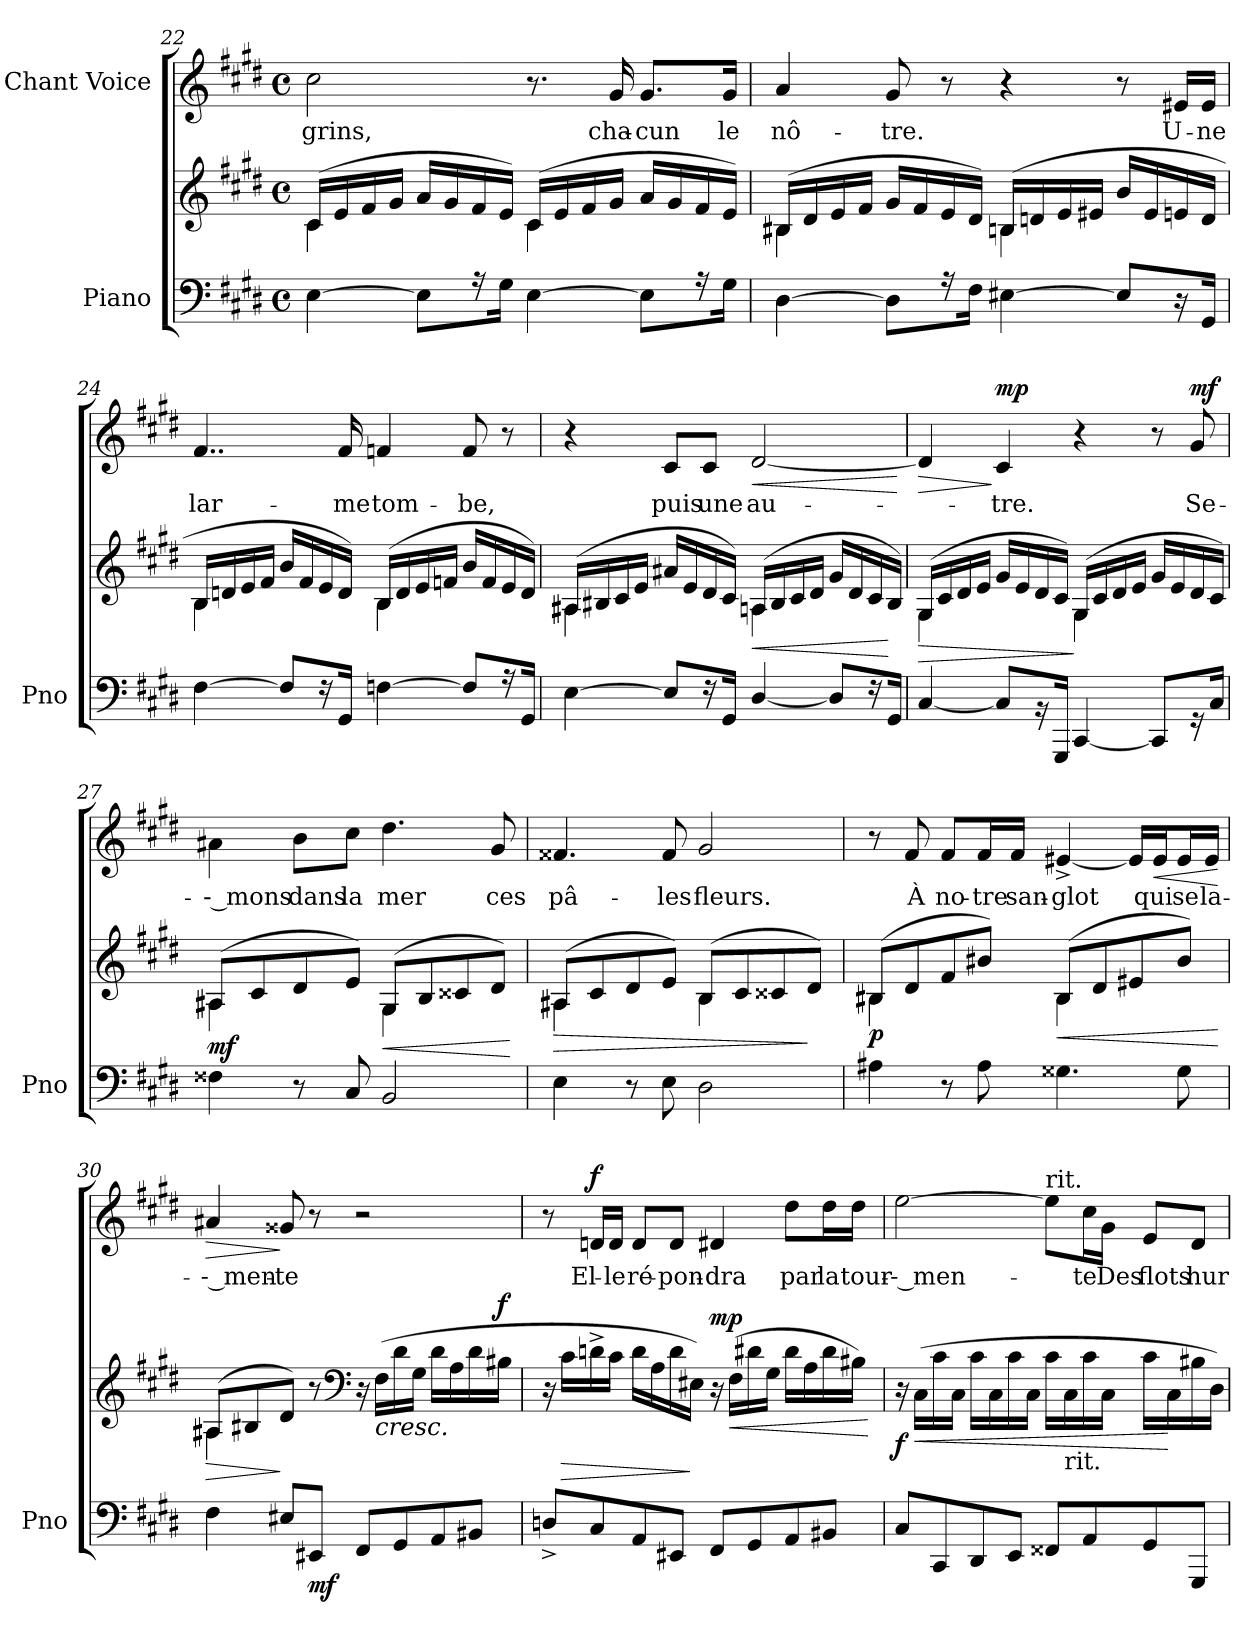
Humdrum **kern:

**kern	**kern	**dynam	**kern	**text	**dynam
*part2	*part2	*part2	*part1	*part1	*part1
*staff3	*staff2	*staff2/3	*staff1	*staff1	*staff1
*I"Piano	*	*	*I"Chant Voice	*	*
*I'Pno	*	*	*	*	*
*clefF4	*clefG2	*	*clefG2	*	*
*k[f#c#g#d#]	*k[f#c#g#d#]	*	*k[f#c#g#d#]	*	*
*M4/4	*M4/4	*	*M4/4	*	*
*met(c)	*met(c)	*	*met(c)	*	*
=22	=22	=22	=22	=22	=22
*	*^	*	*	*	*
!	!	!	!	!	!LO:LY:b	!
[4E\	(<16c#/LL	4c#\	.	2cc#\	-grins,	.
.	16e/	.	.	.	.	.
.	16f#/	.	.	.	.	.
.	16g#/JJ	.	.	.	.	.
8E\L]	16a/LL	4ryy	.	.	.	.
.	16g#/	.	.	.	.	.
16rA	16f#/	.	.	.	.	.
16G#\Jk	16e/JJ)	.	.	.	.	.
[4E\	(<16c#/LL	4c#\	.	8.r	.	.
.	16e/	.	.	.	.	.
.	16f#/	.	.	.	.	.
!	!	!	!	!	!LO:LY:b	!
.	16g#/JJ	.	.	16g#/	cha-	.
!	!	!	!	!	!LO:LY:b	!
8E\L]	16a/LL	4ryy	.	8.g#/L	-cun	.
.	16g#/	.	.	.	.	.
16rA	16f#/	.	.	.	.	.
!	!	!	!	!	!LO:LY:b	!
16G#\Jk	16e/JJ)	.	.	16g#/Jk	le	.
!!LO:PB:g=z
=23	=23	=23	=23	=23	=23	=23
!	!	!	!	!	!LO:LY:b	!
[4D#\	(<16B#X/LL	4B#\	.	4a/	nô-	.
.	16d#/	.	.	.	.	.
.	16e/	.	.	.	.	.
.	16f#/JJ	.	.	.	.	.
!	!	!	!	!	!LO:LY:b	!
8D#\L]	16g#/LL	4ryy	.	8g#/	-tre.	.
.	16f#/	.	.	.	.	.
16rA	16e/	.	.	8r	.	.
16F#\Jk	16d#/JJ)	.	.	.	.	.
[4E#X\	(<16Bn/LL	4B\	.	4r	.	.
.	16dn/	.	.	.	.	.
.	16e/	.	.	.	.	.
.	16e#X/JJ	.	.	.	.	.
8E#/L]	16b/LL	4ryy	.	8r	.	.
.	16e#/	.	.	.	.	.
!	!	!	!	!	!LO:LY:b	!
16r	16en/	.	.	16e#X/LL	U-	.
!	!	!	!	!	!LO:LY:b	!
16GG#/Jk	16d/JJ	.	.	16e#/JJ	-ne	.
=24	=24	=24	=24	=24	=24	=24
!	!	!	!	!	!LO:LY:b	!
[4F#\	16B/LL	4B\	.	4..f#/	lar-	.
.	16dn/	.	.	.	.	.
.	16e/	.	.	.	.	.
.	16f#/JJ	.	.	.	.	.
8F#/L]	16b/LL	4ryy	.	.	.	.
.	16f#/	.	.	.	.	.
16rF	16e/	.	.	.	.	.
!	!	!	!	!	!LO:LY:b	!
16GG#/Jk	16d/JJ)	.	.	16f#/	-me	.
!	!	!	!	!	!LO:LY:b	!
[4Fn\	(<16B/LL	4B\	.	4fn/	tom-	.
.	16d/	.	.	.	.	.
.	16e/	.	.	.	.	.
.	16fn/JJ	.	.	.	.	.
!	!	!	!	!	!LO:LY:b	!
8F/L]	16b/LL	4ryy	.	8f/	-be,	.
.	16f/	.	.	.	.	.
16rA	16e/	.	.	8r	.	.
16GG#/Jk	16d/JJ)	.	.	.	.	.
!!LO:LB:g=z
=25	=25	=25	=25	=25	=25	=25
[4E\	(<16A#X/LL	4A#\	.	4r	.	.
.	16B#X/	.	.	.	.	.
.	16c#/	.	.	.	.	.
.	16e/JJ	.	.	.	.	.
!	!	!	!	!	!LO:LY:b	!
8E/L]	16a#X/LL	4ryy	.	8c#/L	puis	.
.	16e/	.	.	.	.	.
!	!	!	!	!	!LO:LY:b	!
16rF	16d#/	.	.	8c#/J	une	.
16GG#/Jk	16c#/JJ)	.	.	.	.	.
!	!	!	!LO:HP:b	!	!LO:LY:b	!LO:HP:b
[4D#/	(<16An/LL	4A\	<	[2d#/	au-	<
.	16B#/	.	.	.	.	.
.	16c#/	.	.	.	.	.
.	16d#/JJ	.	.	.	.	.
8D#/L]	16g#/LL	4ryy	.	.	.	.
.	16d#/	.	.	.	.	.
16rF	16c#/	.	.	.	.	.
16GG#/Jk	16B#/JJ)	.	[	.	.	.
*	*v	*v	*	*	*	*
.	.	.	.	.	[
=26	=26	=26	=26	=26	=26
!	!	!LO:HP:b	!	!	!LO:HP:b
*	*^	*	*	*	*
[4C#/	(<16G#/LL	4G#\	>	4d#/]	.	>
.	16c#/	.	.	.	.	.
.	16d#/	.	.	.	.	.
.	16e/JJ	.	.	.	.	.
!	!	!	!	!	!LO:LY:b	!LO:DY:n=1:a
8C#/L]	16g#/LL	4ryy	.	4c#/	-tre.	] mp
.	16e/	.	.	.	.	.
16rBB	16d#/	.	.	.	.	.
16GGG#/Jk	16c#/JJ)	.	.	.	.	.
[4CC#/	(<16G#/LL	4G#\	]	4r	.	.
.	16c#/	.	.	.	.	.
.	16d#/	.	.	.	.	.
.	16e/JJ	.	.	.	.	.
8CC#/L]	16g#/LL	4ryy	.	8r	.	.
.	16e/	.	.	.	.	.
!	!	!	!	!	!LO:LY:b	!LO:DY:n=2:a
16r	16d#/	.	.	8g#/	Se-	mf
16C#/Jk	16c#/JJ)	.	.	.	.	.
!!LO:LB:g=z
=27	=27	=27	=27	=27	=27	=27
!	!	!	!LO:DY:b	!	!LO:LY:b	!
4F##X\	(<8A#X/L	4A#\	mf	4a#X\	-- mons	.
.	8c#/	.	.	.	.	.
!	!	!	!	!	!LO:LY:b	!
8r	8d#/	4ryy	.	8b\L	dans	.
!	!	!	!	!	!LO:LY:b	!
8C#/	8e/J)	.	.	8cc#\J	la	.
!	!	!	!LO:HP:b	!	!LO:LY:b	!
2BB/	(<8G#/L	4G#\	<	4.dd#\	mer	.
.	8B/	.	.	.	.	.
.	8c##X/	4ryy	.	.	.	.
!	!	!	!	!	!LO:LY:b	!
.	8d#/J)	.	.	8g#/	ces	.
*	*v	*v	*	*	*	*
.	.	[	.	.	.
=28	=28	=28	=28	=28	=28
!	!	!LO:HP:b	!	!LO:LY:b	!
*	*^	*	*	*	*
4E\	(<8A#X/L	4A#\	>	4.f##X/	pâ-	.
.	8c#/	.	.	.	.	.
8r	8d#/	4ryy	.	.	.	.
!	!	!	!	!	!LO:LY:b	!
8E\	8e/J)	.	.	8f##/	-les	.
!	!	!	!	!	!LO:LY:b	!
2D#\	(<8B/L	4B\	.	2g#/	fleurs.	.
.	8c#/	.	.	.	.	.
.	8c##X/	4ryy	.	.	.	.
.	8d#/J)	.	]	.	.	.
=29	=29	=29	=29	=29	=29	=29
!	!	!	!LO:DY:b	!	!	!
4A#X\	(<8B#X/L	4B#\	p	8r	.	.
!	!	!	!	!	!LO:LY:b	!
.	8d#/	.	.	8f#/	À	.
!	!	!	!	!	!LO:LY:b	!
8r	8f#/	4ryy	.	8f#/L	no-	.
!	!	!	!	!	!LO:LY:b	!
8A#\	8b#X/J)	.	.	16f#/L	-tre	.
!	!	!	!	!	!LO:LY:b	!
.	.	.	.	16f#/JJ	san-	.
!	!	!	!LO:HP:b	!	!LO:LY:b	!
4.G##X\	(<8B#/L	4B#\	<	[4e#X^/	-glot	.
.	8d#/	.	.	.	.	.
.	8e#X/	4ryy	.	16e#/LL]	.	.
!	!	!	!	!	!LO:LY:b	!LO:HP:b
.	.	.	.	16e#/J	qui	<
!	!	!	!	!	!LO:LY:b	!
8G##\	8b#/J)	.	.	16e#/L	se	.
!	!	!	!	!	!LO:LY:b	!
.	.	.	.	16e#/JJ	la-	.
*	*v	*v	*	*	*	*
.	.	[	.	.	[
!!LO:LB:g=z
=30	=30	=30	=30	=30	=30
!	!	!LO:HP:b	!	!LO:LY:b	!LO:HP:b
*	*^	*	*	*	*
4F#\	(<8A#X/L	4A#\	>	4a#X/	-- men-	>
.	8B#X/	.	.	.	.	.
!	!	!	!	!	!LO:LY:b	!
8E#X/L	8d#/J)	2.ryy	]	8g##X/	-te	]
!	!	!	!LO:DY:b=2	!	!	!
8EE#X/J	8r	.	mf	8r	.	.
*	*clefF4	*	*	*	*	*
8FF#/L	16r	.	.	2r	.	.
!	!	!	!LO:HP:b	!	!	!
.	(>16F#\LL	.	<	.	.	.
8GG#/	16d#\	.	.	.	.	.
.	16G#\JJ	.	.	.	.	.
8AA/	16d#\LL	.	.	.	.	.
.	16A#\	.	.	.	.	.
8BB#X/J	16d#\	.	.	.	.	.
!	!	!	!LO:DY:a	!	!	!
.	16B#X\JJ	.	f	.	.	.
*	*v	*v	*	*	*	*
.	.	[	.	.	.
=31	=31	=31	=31	=31	=31
8Dn^/L	16r	.	8r	.	.
!	!	!LO:HP:b	!	!	!
.	16c#\LL	>	.	.	.
!	!	!	!	!LO:LY:b	!LO:DY:a
8C#/	16dn^\	.	16dn/LL	El-	f
!	!	!	!	!LO:LY:b	!
.	16c#\JJ	.	16d/JJ	-le	.
!	!	!	!	!LO:LY:b	!
8AA/	16d\LL	.	8d/L	ré-	.
.	16A\	.	.	.	.
!	!	!	!	!LO:LY:b	!
8EE#X/J	16d\	.	8d/J	-pon-	.
.	16E#X\JJ)	]	.	.	.
!	!	!LO:DY:a	!	!LO:LY:b	!
8FF#/L	16r	mp	4d#X/	-dra	.
!	!	!LO:HP:b	!	!	!
.	(>16F#\LL	<	.	.	.
8GG#/	16d#X\	.	.	.	.
.	16G#\JJ	.	.	.	.
!	!	!	!	!LO:LY:b	!
8AA/	16d#\LL	.	8dd#\L	par	.
.	16A\	.	.	.	.
!	!	!	!	!LO:LY:b	!
8BB#X/J	16d#\	.	16dd#\L	la	.
!	!	!	!	!LO:LY:b	!
.	16B#X\JJ)	.	16dd#\JJ	tour-	.
.	.	[	.	.	.
!!LO:PB:g=z
=32	=32	=32	=32	=32	=32
!	!	!LO:DY:b	!	!LO:LY:b	!
8C#/L	16r	f	[2ee\	-- men-	.
!	!	!LO:HP:b	!	!	!
.	(>16C#\LL	<	.	.	.
8CC#/	16c#\	.	.	.	.
.	16C#\JJ	.	.	.	.
8DD#/	16c#\LL	.	.	.	.
.	16C#\	.	.	.	.
8EE/J	16c#\	.	.	.	.
.	16C#\JJ	.	.	.	.
*	*	*	*MM108	*	*
!	!	!	!LO:TX:a:t=rit.	!	!
8FF##X/L	16c#\LL	.	8ee\L]	.	.
!	!LO:TX:b:t=rit.	!	!	!	!
.	16C#\	.	.	.	.
!	!	!	!	!LO:LY:b	!
8AA/	16c#\	.	16cc#\L	-te	.
!	!	!	!	!LO:LY:b	!
.	16C#\JJ	.	16g#\JJ	Des	.
!	!	!	!	!LO:LY:b	!
8GG#/	16c#\LL	.	8e/L	flots	.
.	16C#\	[	.	.	.
!	!	!	!	!LO:LY:b	!
8GGG#/J	16B#X\	.	8d#/J	hur-	.
.	16D#\JJ)	.	.	.	.
=	=	=	=	=	=
*-	*-	*-	*-	*-	*-
